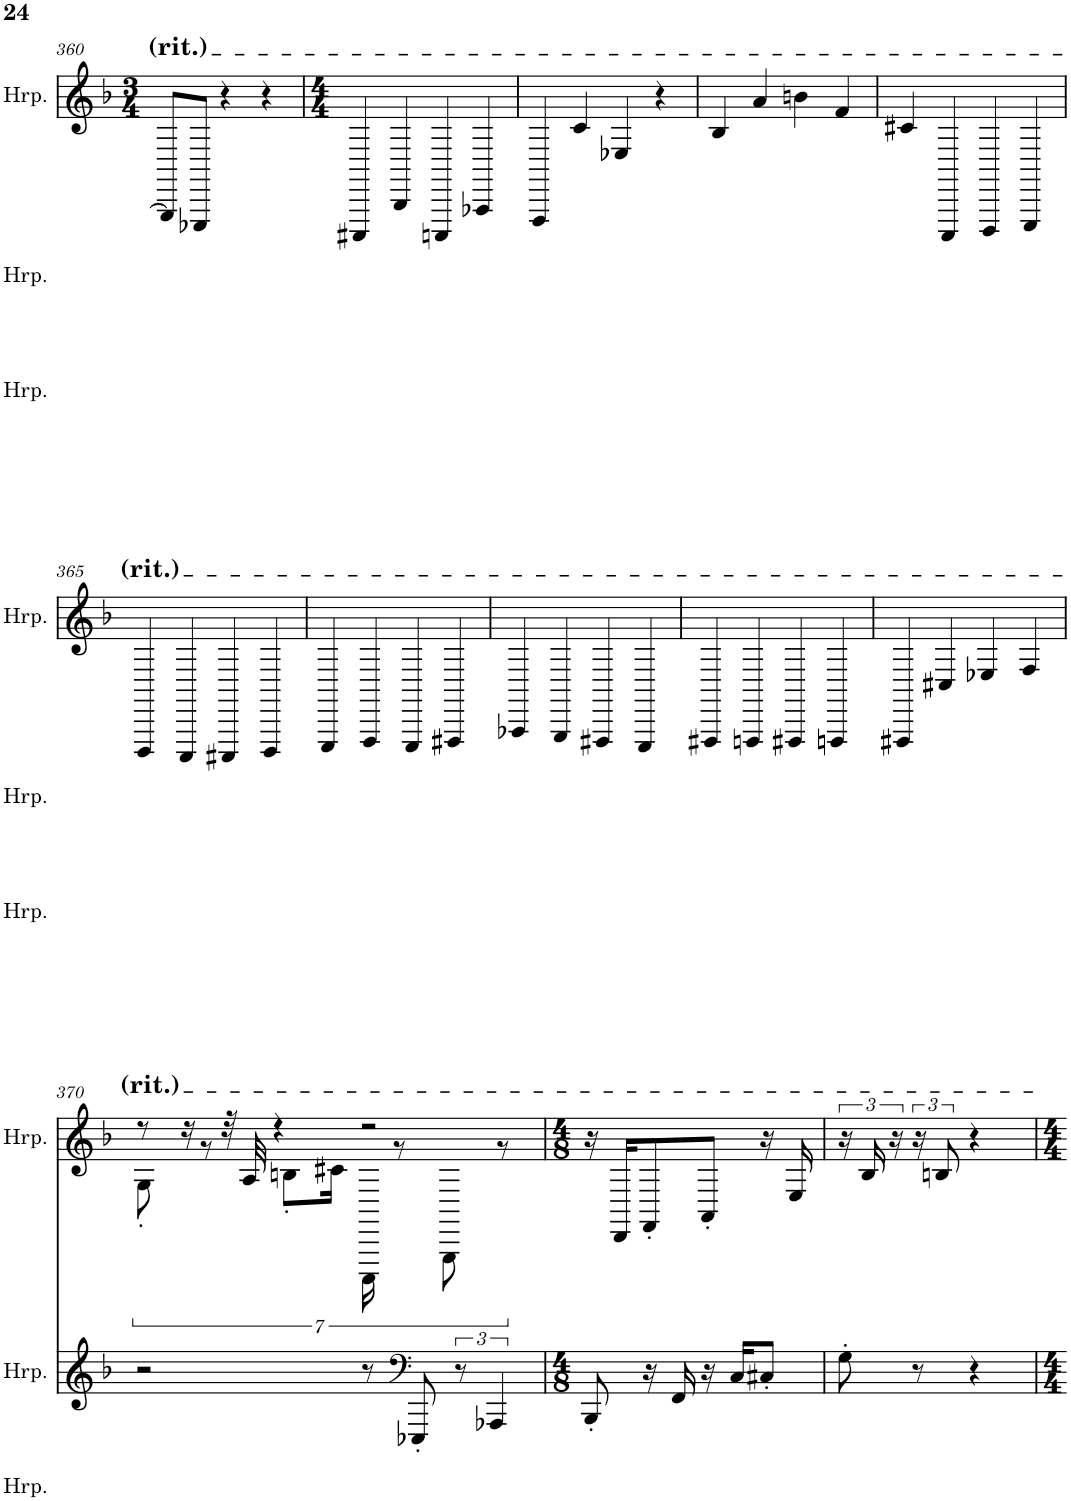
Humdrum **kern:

**kern	**kern	**kern
*part3	*part2	*part1
*staff3	*staff2	*staff1
*I"Harp	*I"Harp	*I"Harp
*I'Hrp.	*I'Hrp.	*I'Hrp.
!!LO:PB:g=z
*clefG2	*clefG2	*clefG2
*k[b-]	*k[b-]	*k[b-]
*M3/4	*M3/4	*M3/4
=360	=360	=360
2.r	2.r	8GGG/L]
.	.	8EEE-X/J
.	.	4r
.	.	4r
=361	=361	=361
*M4/4	*M4/4	*M4/4
1r	1r	4CCC#X/
.	.	4BBB-/
.	.	4CCCn/
.	.	4AAA-X/
=362	=362	=362
1r	1r	4FFF/
.	.	4c/
.	.	4E-X/
.	.	4r
=363	=363	=363
1r	1r	4B-/
.	.	4a/
.	.	4bn\
.	.	4f/
=364	=364	=364
1r	1r	4c#X/
.	.	4CCC/
.	.	4DDD/
.	.	4EEE/
!!LO:LB:g=z
=365	=365	=365
1r	1r	4DDD/
.	.	4CCC/
.	.	4CCC#X/
.	.	4DDD/
=366	=366	=366
1r	1r	4EEE/
.	.	4FFF/
.	.	4EEE/
.	.	4FFF#X/
=367	=367	=367
1r	1r	4AAA-X/
.	.	4GGG/
.	.	4FFF#X/
.	.	4EEE/
=368	=368	=368
1r	1r	4FFF#X/
.	.	4FFFn/
.	.	4FFF#X/
.	.	4FFFn/
=369	=369	=369
1r	1r	4FFF#X/
.	.	4C#X/
.	.	4E-X/
.	.	4F/
!!LO:LB:g=z
=370	=370	=370
*	*	*^
1r	2r	8r	7G'\
.	.	16r	.
.	.	.	7r
.	.	32r	.
.	.	32A/	.
.	.	4r	.
.	.	.	7Bn'\L
.	.	.	14c#X\Jk
.	8r	2r	14CCC\
.	.	.	7r
*	*clefF4	*	*
.	8EEE-X'/	.	.
.	.	.	7GGG\
.	12r	.	.
.	6AAA-X/	.	.
.	.	.	7r
*	*	*v	*v
=371	=371	=371
*M4/8	*M4/8	*M4/8
2r	8BBB-'/	16r
.	.	16DD/KL
.	16r	8FF'/
.	16FF/	.
.	16r	8AA'/J
.	16C/KL	.
.	8C#X'/J	16r
.	.	16E/
=372	=372	=372
2r	8G'\	24r
.	.	24B-/
.	.	24r
.	8r	24r
.	.	12Bn/
.	4r	4r
=	=	=
*-	*-	*-
